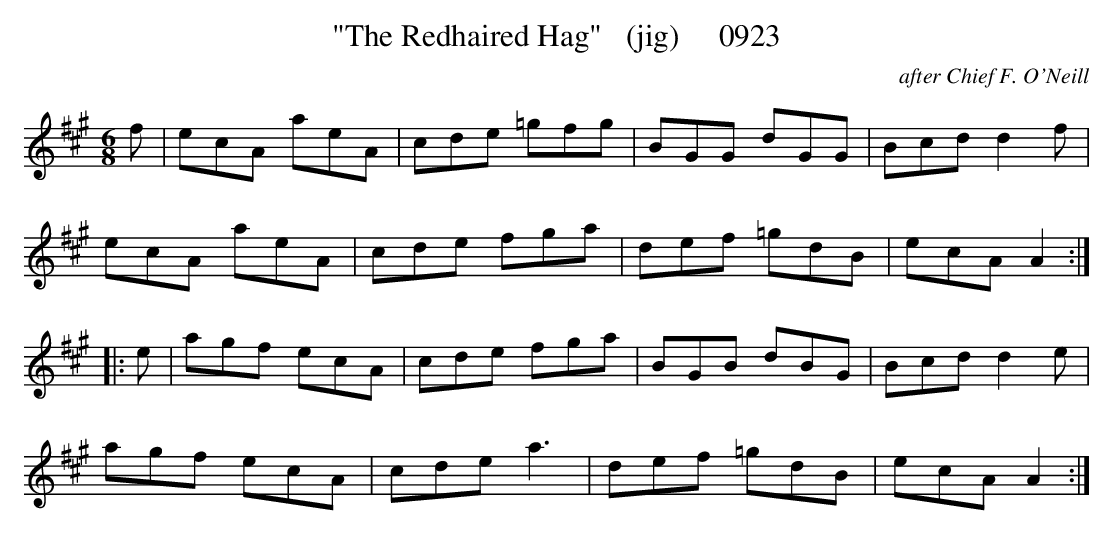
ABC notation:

X:1
T:"The Redhaired Hag"   (jig)     0923
C:after Chief F. O'Neill
BRENNAN July 2003 (HTTP://WWW.SOSYOURMOM.COM)
M:6/8
L:1/8
K:A
f|ecA aeA|cde =gfg|BGG dGG|Bcd d2f|
ecA aeA|cde fga|def =gdB|ecA A2:|
|:e|agf ecA|cde fga|BGB dBG|Bcd d2e|
agf ecA|cde a3|def =gdB|ecA A2:|
